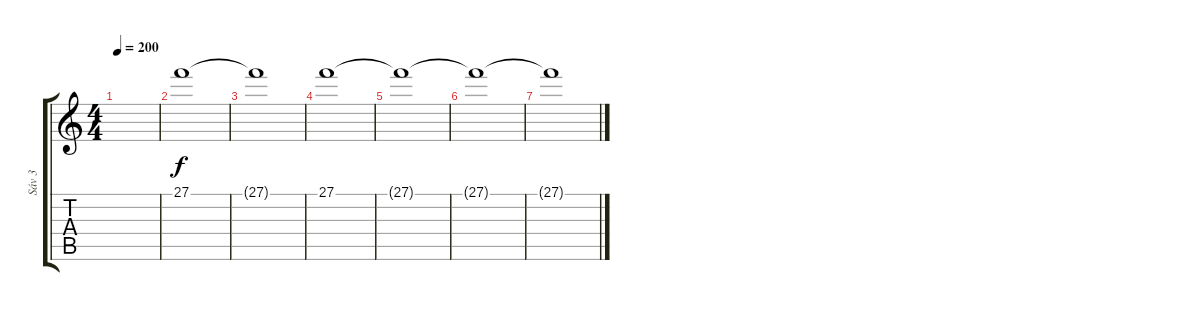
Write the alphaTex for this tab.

\track ("Sáv 3" "Sáv 3") {instrument stringensemble1}
\staff {score tabs}
\tuning (D4 A3 F3 C3 G2 D2) {hide}
\ts (4 4)
\tempo 200
\clef g2
\ks c
|
27.1.1{volume 11} |
27.1{t}.1 |
27.1.1 |
27.1{t}.1 |
27.1{t}.1 |
27.1{t}.1
